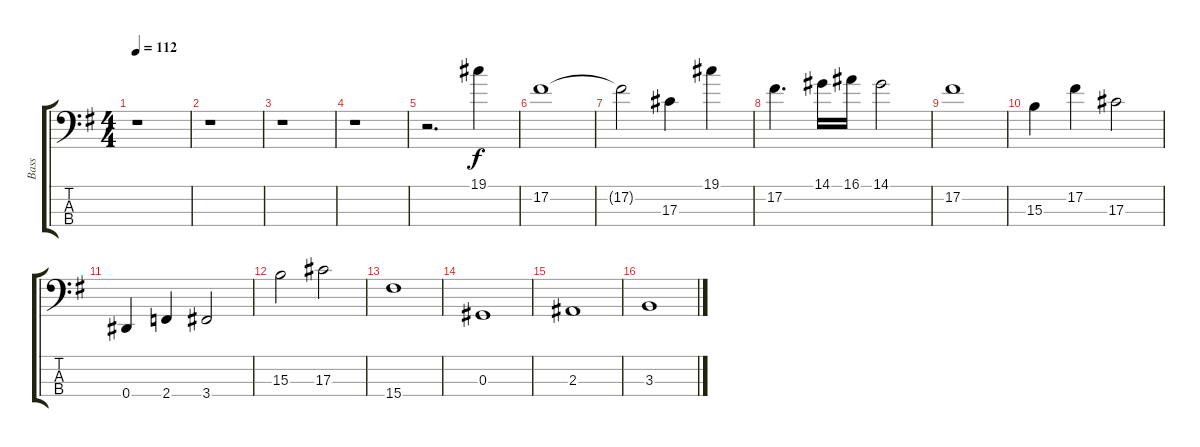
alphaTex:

\track ("Bass" "Bass") {instrument electricbassfinger}
\staff {score tabs}
\tuning (Gb2 Db2 Ab1 Eb1) {hide}
\ts (4 4)
\tempo 112
\clef f4
\ks g
r.1{dy f} |
r.1 |
r.1 |
r.1 |
r.2{d} 19.1.4 |
17.2.1 |
17.2{t}.2 17.3.4 19.1.4 |
17.2.4{d} 14.1.16 16.1.16 14.1.2 |
17.2.1 |
15.3.4 17.2.4 17.3.2 |
0.4.4 2.4.4 3.4.2 |
15.3.2 17.3.2 |
15.4.1 |
0.3.1 |
2.3.1 |
3.3.1
